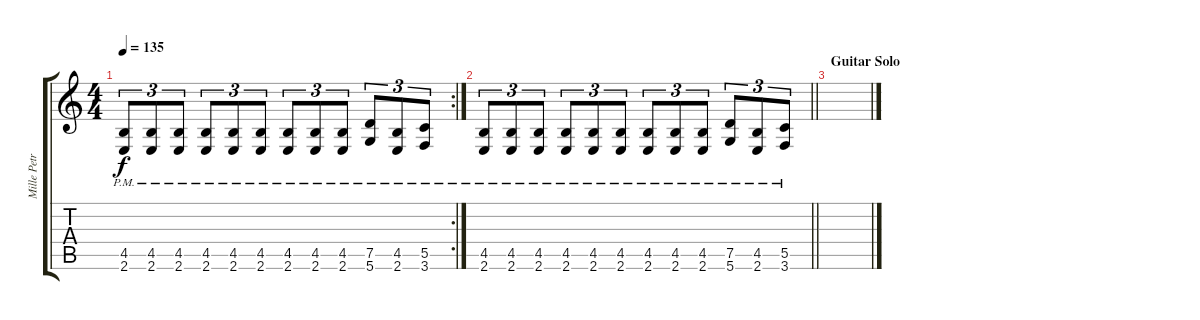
\track ("Mille Petrozza" "Mille Petr") {instrument distortionguitar}
\staff {score tabs}
\tuning (D4 A3 F3 C3 G2 D2) {hide}
\rc 2
\ts (4 4)
\tempo 135
\clef g2
\ks c
(4.5{pm} 2.6{pm}).8{tu (3 2) dy f} (4.5{pm} 2.6{pm}).8{tu (3 2)} (4.5{pm} 2.6{pm}).8{tu (3 2)} (4.5{pm} 2.6{pm}).8{tu (3 2)} (4.5{pm} 2.6{pm}).8{tu (3 2)} (4.5{pm} 2.6{pm}).8{tu (3 2)} (4.5{pm} 2.6{pm}).8{tu (3 2)} (4.5{pm} 2.6{pm}).8{tu (3 2)} (4.5{pm} 2.6{pm}).8{tu (3 2)} (7.5{pm} 5.6{pm}).8{tu (3 2)} (4.5{pm} 2.6{pm}).8{tu (3 2)} (5.5{pm} 3.6{pm}).8{tu (3 2)} |
\barLineRight lightlight
(4.5{pm} 2.6{pm}).8{tu (3 2)} (4.5{pm} 2.6{pm}).8{tu (3 2)} (4.5{pm} 2.6{pm}).8{tu (3 2)} (4.5{pm} 2.6{pm}).8{tu (3 2)} (4.5{pm} 2.6{pm}).8{tu (3 2)} (4.5{pm} 2.6{pm}).8{tu (3 2)} (4.5{pm} 2.6{pm}).8{tu (3 2)} (4.5{pm} 2.6{pm}).8{tu (3 2)} (4.5{pm} 2.6{pm}).8{tu (3 2)} (7.5{pm} 5.6{pm}).8{tu (3 2)} (4.5{pm} 2.6{pm}).8{tu (3 2)} (5.5{pm} 3.6{pm}).8{tu (3 2)} |
\section ("" "Guitar Solo")
